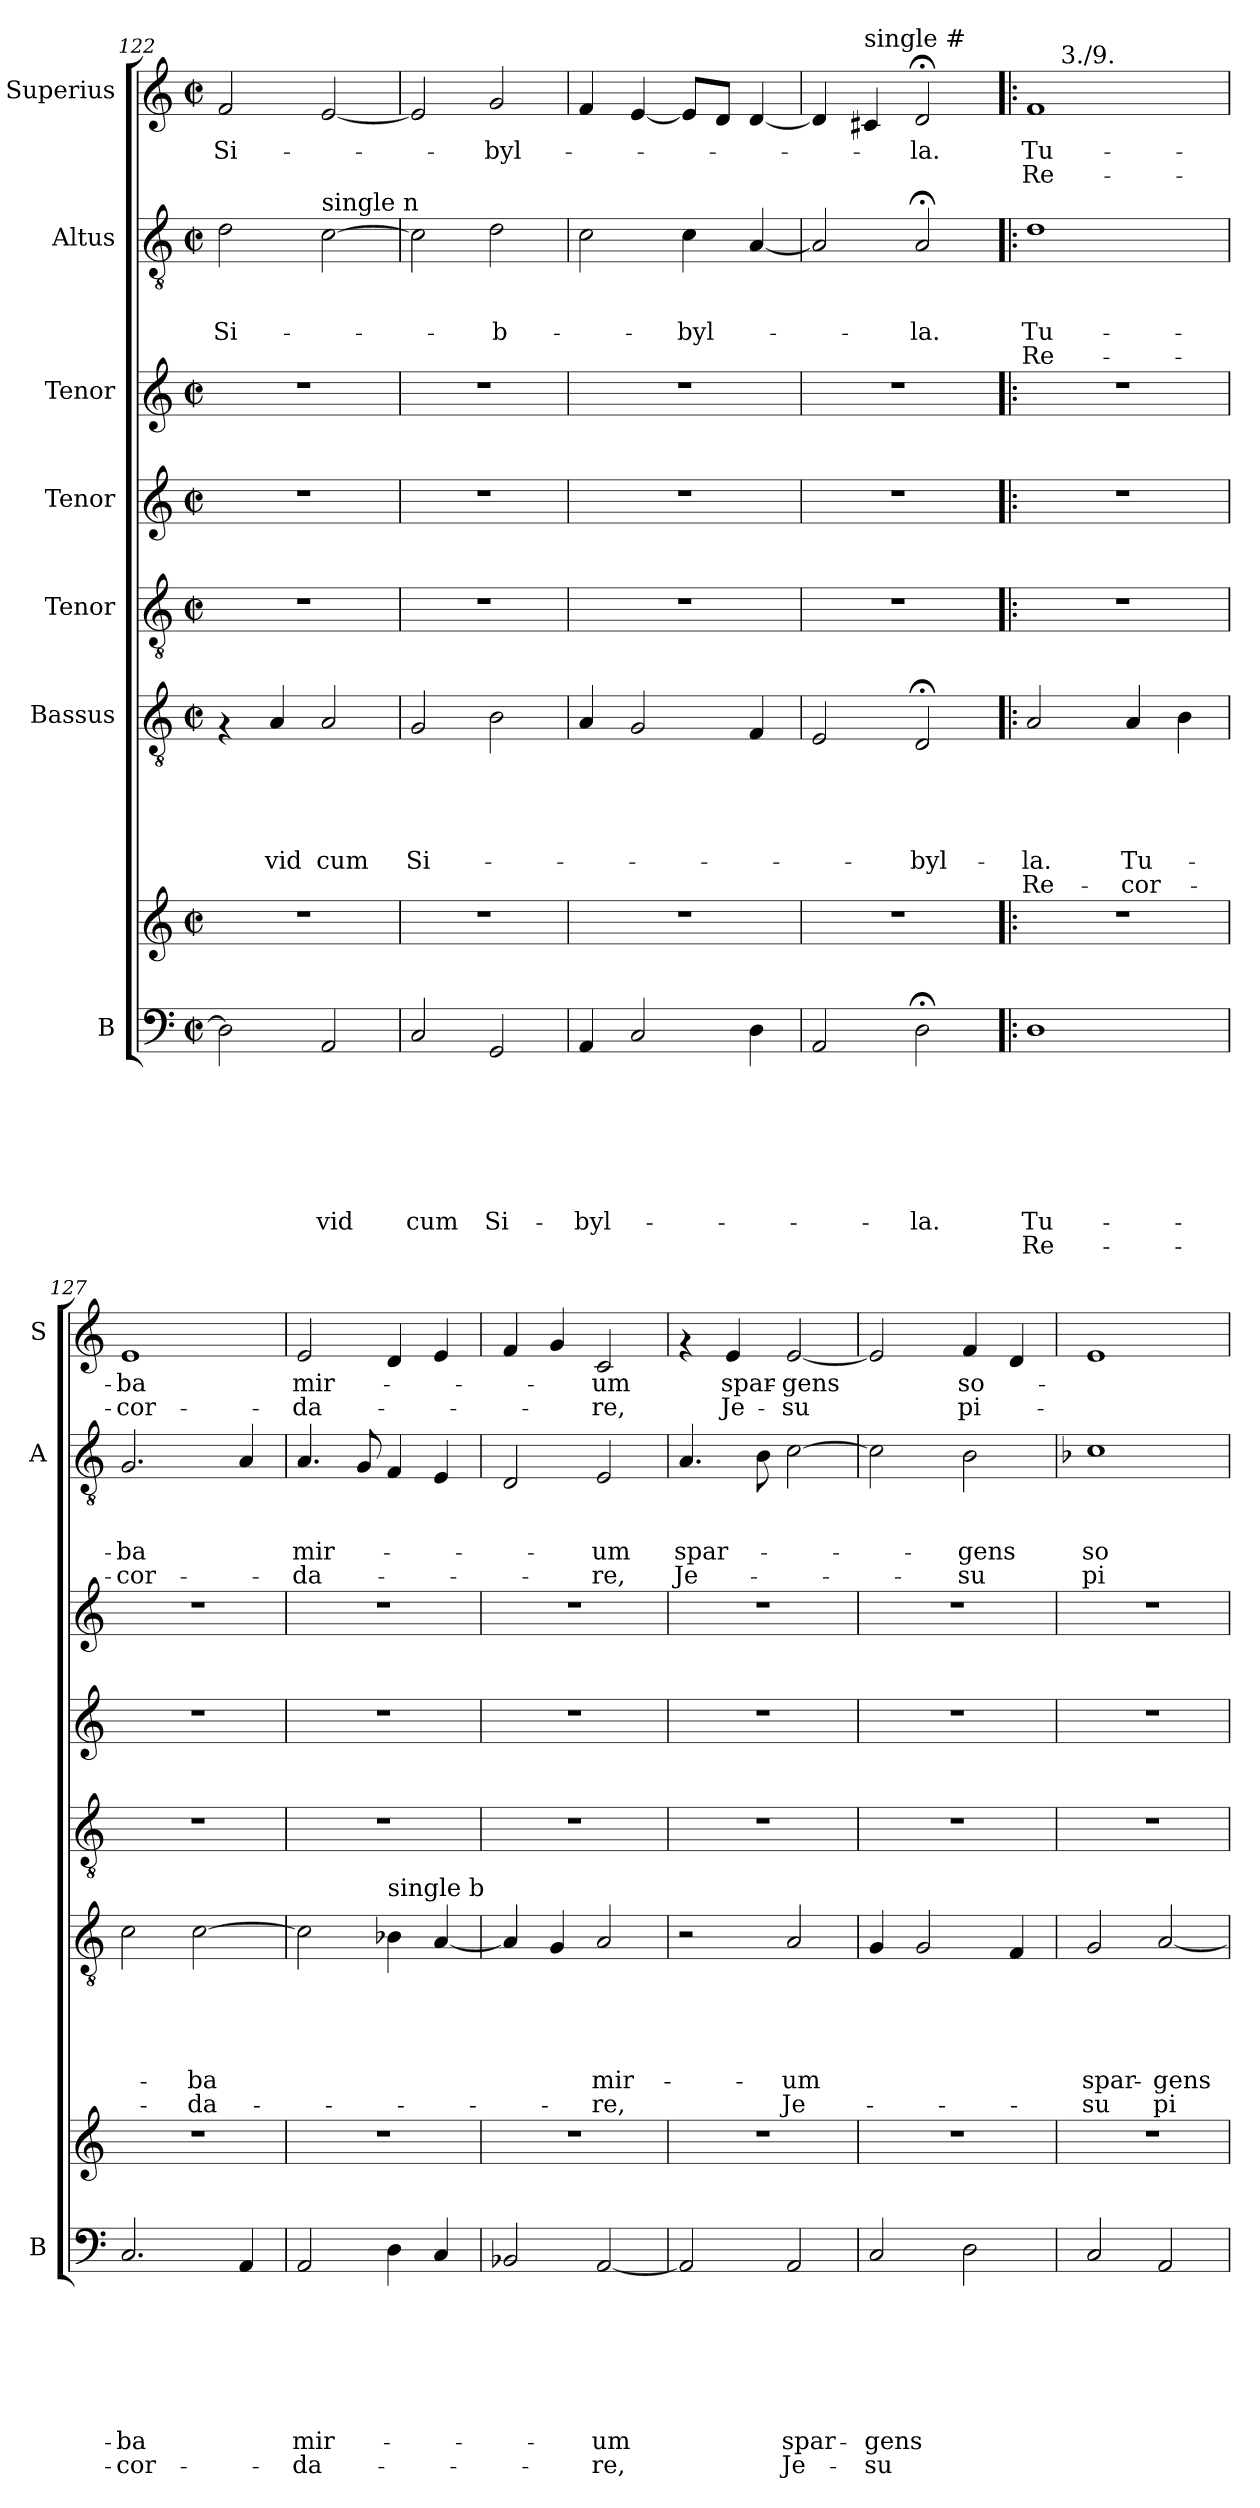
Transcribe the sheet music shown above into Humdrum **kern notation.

**kern	**text	**text	**text	**text	**text	**text	**text	**text	**kern	**kern	**text	**text	**text	**text	**text	**text	**kern	**kern	**kern	**kern	**text	**text	**text	**text	**kern	**text	**text
*part8	*part8	*part8	*part8	*part8	*part8	*part8	*part8	*part8	*part7	*part6	*part6	*part6	*part6	*part6	*part6	*part6	*part5	*part4	*part3	*part2	*part2	*part2	*part2	*part2	*part1	*part1	*part1
*staff8	*staff8	*staff8	*staff8	*staff8	*staff8	*staff8	*staff8	*staff8	*staff7	*staff6	*staff6	*staff6	*staff6	*staff6	*staff6	*staff6	*staff5	*staff4	*staff3	*staff2	*staff2	*staff2	*staff2	*staff2	*staff1	*staff1	*staff1
*I"B	*	*	*	*	*	*	*	*	*	*I"Bassus	*	*	*	*	*	*	*I"Tenor	*I"Tenor	*I"Tenor	*I"Altus	*	*	*	*	*I"Superius	*	*
*I'B	*	*	*	*	*	*	*	*	*	*	*	*	*	*	*	*	*	*	*	*I'A	*	*	*	*	*I'S	*	*
*clefF4	*	*	*	*	*	*	*	*	*clefG2	*clefGv2	*	*	*	*	*	*	*clefGv2	*clefG2	*clefG2	*clefGv2	*	*	*	*	*clefG2	*	*
*k[]	*	*	*	*	*	*	*	*	*k[]	*k[]	*	*	*	*	*	*	*k[]	*k[]	*k[]	*k[]	*	*	*	*	*k[]	*	*
*C:	*	*	*	*	*	*	*	*	*C:	*C:	*	*	*	*	*	*	*C:	*C:	*C:	*C:	*	*	*	*	*C:	*	*
*M2/2	*	*	*	*	*	*	*	*	*M2/2	*M2/2	*	*	*	*	*	*	*M2/2	*M2/2	*M2/2	*M2/2	*	*	*	*	*M2/2	*	*
*met(c|)	*	*	*	*	*	*	*	*	*met(c|)	*met(c|)	*	*	*	*	*	*	*met(c|)	*met(c|)	*met(c|)	*met(c|)	*	*	*	*	*met(c|)	*	*
=122	=122	=122	=122	=122	=122	=122	=122	=122	=122	=122	=122	=122	=122	=122	=122	=122	=122	=122	=122	=122	=122	=122	=122	=122	=122	=122	=122
!	!	!	!	!	!	!	!	!	!	!	!	!	!	!	!	!	!	!	!	!	!	!	!LO:LY:b	!	!	!LO:LY:b	!
2D\]	.	.	.	.	.	.	.	.	1r	4rF	.	.	.	.	.	.	1r	1r	1r	2d\	.	.	Si-	.	2f/	Si-	.
!	!	!	!	!	!	!	!	!	!	!	!	!	!	!	!LO:LY:b	!	!	!	!	!	!	!	!	!	!	!	!
.	.	.	.	.	.	.	.	.	.	4A/	.	.	.	.	-vid	.	.	.	.	.	.	.	.	.	.	.	.
!	!	!	!	!	!	!	!	!	!	!	!	!	!	!	!	!	!	!	!	!LO:TX:a:t=single n	!	!	!	!	!	!	!
!	!	!	!	!	!	!	!LO:LY:b	!	!	!	!	!	!	!	!LO:LY:b	!	!	!	!	!	!	!	!	!	!	!	!
2AA/	.	.	.	.	.	.	-vid	.	.	2A/	.	.	.	.	cum	.	.	.	.	[>2c\	.	.	.	.	[<2e/	.	.
=123	=123	=123	=123	=123	=123	=123	=123	=123	=123	=123	=123	=123	=123	=123	=123	=123	=123	=123	=123	=123	=123	=123	=123	=123	=123	=123	=123
!	!	!	!	!	!	!	!LO:LY:b	!	!	!	!	!	!	!	!LO:LY:b	!	!	!	!	!	!	!	!	!	!	!	!
2C/	.	.	.	.	.	.	cum	.	1r	2G/	.	.	.	.	Si-	.	1r	1r	1r	2c\]	.	.	.	.	2e/]	.	.
!	!	!	!	!	!	!	!LO:LY:b	!	!	!	!	!	!	!	!	!	!	!	!	!	!	!	!LO:LY:b	!	!	!LO:LY:b	!
2GG/	.	.	.	.	.	.	Si-	.	.	2B\	.	.	.	.	.	.	.	.	.	2d\	.	.	-b-	.	2g/	-byl-	.
=124	=124	=124	=124	=124	=124	=124	=124	=124	=124	=124	=124	=124	=124	=124	=124	=124	=124	=124	=124	=124	=124	=124	=124	=124	=124	=124	=124
!	!	!	!	!	!	!	!LO:LY:b	!	!	!	!	!	!	!	!	!	!	!	!	!	!	!	!	!	!	!	!
4AA/	.	.	.	.	.	.	-byl-	.	1r	4A/	.	.	.	.	.	.	1r	1r	1r	2c\	.	.	.	.	4f/	.	.
2C/	.	.	.	.	.	.	.	.	.	2G/	.	.	.	.	.	.	.	.	.	.	.	.	.	.	[<4e/	.	.
!	!	!	!	!	!	!	!	!	!	!	!	!	!	!	!	!	!	!	!	!	!	!	!LO:LY:b	!	!	!	!
.	.	.	.	.	.	.	.	.	.	.	.	.	.	.	.	.	.	.	.	4c\	.	.	-byl-	.	8e/L]	.	.
.	.	.	.	.	.	.	.	.	.	.	.	.	.	.	.	.	.	.	.	.	.	.	.	.	8d/J	.	.
4D\	.	.	.	.	.	.	.	.	.	4F/	.	.	.	.	.	.	.	.	.	[<4A/	.	.	.	.	[<4d/	.	.
!!LO:LB:g=z
=125	=125	=125	=125	=125	=125	=125	=125	=125	=125	=125	=125	=125	=125	=125	=125	=125	=125	=125	=125	=125	=125	=125	=125	=125	=125	=125	=125
2AA/	.	.	.	.	.	.	.	.	1r	2E/	.	.	.	.	.	.	1r	1r	1r	2A/]	.	.	.	.	4d/]	.	.
!	!	!	!	!	!	!	!	!	!	!	!	!	!	!	!	!	!	!	!	!	!	!	!	!	!LO:TX:a:t=single #	!	!
.	.	.	.	.	.	.	.	.	.	.	.	.	.	.	.	.	.	.	.	.	.	.	.	.	4c#/	.	.
!	!	!	!	!	!	!	!LO:LY:b	!	!	!	!	!	!	!	!LO:LY:b	!	!	!	!	!	!	!	!LO:LY:b	!	!	!LO:LY:b	!
2D;<\	.	.	.	.	.	.	-la.	.	.	2D;</	.	.	.	.	-byl-	.	.	.	.	2A;</	.	.	-la.	.	2d;</	-la.	.
=126!|:	=126!|:	=126!|:	=126!|:	=126!|:	=126!|:	=126!|:	=126!|:	=126!|:	=126!|:	=126!|:	=126!|:	=126!|:	=126!|:	=126!|:	=126!|:	=126!|:	=126!|:	=126!|:	=126!|:	=126!|:	=126!|:	=126!|:	=126!|:	=126!|:	=126!|:	=126!|:	=126!|:
!	!	!	!	!	!	!	!LO:LY:b	!LO:LY:b	!	!	!	!	!	!	!LO:LY:b	!LO:LY:b	!	!	!	!	!	!	!LO:LY:b	!LO:LY:b	!	!LO:LY:b	!LO:LY:b
*	*	*	*	*	*	*	*	*	*	*	*	*	*	*	*	*	*	*	*	*	*	*	*	*	*^	*	*
1D	.	.	.	.	.	.	Tu-	Re-	1r	2A/	.	.	.	.	-la.	Re-	1r	1r	1r	1d	.	.	Tu-	Re-	1f	8ryy	Tu-	Re-
!	!	!	!	!	!	!	!	!	!	!	!	!	!	!	!	!	!	!	!	!	!	!	!	!	!	!LO:TX:a:t=3./9.	!	!
.	.	.	.	.	.	.	.	.	.	.	.	.	.	.	.	.	.	.	.	.	.	.	.	.	.	2..ryy	.	.
!	!	!	!	!	!	!	!	!	!	!	!	!	!	!	!LO:LY:b	!LO:LY:b	!	!	!	!	!	!	!	!	!	!	!	!
.	.	.	.	.	.	.	.	.	.	4A/	.	.	.	.	Tu-	-cor-	.	.	.	.	.	.	.	.	.	.	.	.
.	.	.	.	.	.	.	.	.	.	4B\	.	.	.	.	.	.	.	.	.	.	.	.	.	.	.	.	.	.
=127	=127	=127	=127	=127	=127	=127	=127	=127	=127	=127	=127	=127	=127	=127	=127	=127	=127	=127	=127	=127	=127	=127	=127	=127	=127	=127	=127	=127
!	!	!	!	!	!	!	!LO:LY:b	!LO:LY:b	!	!	!	!	!	!	!	!	!	!	!	!	!	!	!LO:LY:b	!LO:LY:b	!	!	!LO:LY:b	!LO:LY:b
*	*	*	*	*	*	*	*	*	*	*	*	*	*	*	*	*	*	*	*	*	*	*	*	*	*v	*v	*	*
2.C/	.	.	.	.	.	.	-ba	-cor-	1r	2c\	.	.	.	.	.	.	1r	1r	1r	2.G/	.	.	-ba	-cor-	1e	-ba	-cor-
!	!	!	!	!	!	!	!	!	!	!	!	!	!	!	!LO:LY:b	!LO:LY:b	!	!	!	!	!	!	!	!	!	!	!
.	.	.	.	.	.	.	.	.	.	[>2c\	.	.	.	.	-ba	-da-	.	.	.	.	.	.	.	.	.	.	.
4AA/	.	.	.	.	.	.	.	.	.	.	.	.	.	.	.	.	.	.	.	4A/	.	.	.	.	.	.	.
=128	=128	=128	=128	=128	=128	=128	=128	=128	=128	=128	=128	=128	=128	=128	=128	=128	=128	=128	=128	=128	=128	=128	=128	=128	=128	=128	=128
!	!	!	!	!	!	!	!LO:LY:b	!LO:LY:b	!	!	!	!	!	!	!	!	!	!	!	!	!	!	!LO:LY:b	!LO:LY:b	!	!LO:LY:b	!LO:LY:b
2AA/	.	.	.	.	.	.	mir-	-da-	1r	2c\]	.	.	.	.	.	.	1r	1r	1r	4.A/	.	.	mir-	-da-	2e/	mir-	-da-
.	.	.	.	.	.	.	.	.	.	.	.	.	.	.	.	.	.	.	.	8G/	.	.	.	.	.	.	.
!	!	!	!	!	!	!	!	!	!	!LO:TX:a:t=single b	!	!	!	!	!	!	!	!	!	!	!	!	!	!	!	!	!
4D\	.	.	.	.	.	.	.	.	.	4B-\	.	.	.	.	.	.	.	.	.	4F/	.	.	.	.	4d/	.	.
4C/	.	.	.	.	.	.	.	.	.	[<4A/	.	.	.	.	.	.	.	.	.	4E/	.	.	.	.	4e/	.	.
=129	=129	=129	=129	=129	=129	=129	=129	=129	=129	=129	=129	=129	=129	=129	=129	=129	=129	=129	=129	=129	=129	=129	=129	=129	=129	=129	=129
2BB-X/	.	.	.	.	.	.	.	.	1r	4A/]	.	.	.	.	.	.	1r	1r	1r	2D/	.	.	.	.	4f/	.	.
.	.	.	.	.	.	.	.	.	.	4G/	.	.	.	.	.	.	.	.	.	.	.	.	.	.	4g/	.	.
!	!	!	!	!	!	!	!LO:LY:b	!LO:LY:b	!	!	!	!	!	!	!LO:LY:b	!LO:LY:b	!	!	!	!	!	!	!LO:LY:b	!LO:LY:b	!	!LO:LY:b	!LO:LY:b
[<2AA/	.	.	.	.	.	.	-um	-re,	.	2A/	.	.	.	.	mir-	-re,	.	.	.	2E/	.	.	-um	-re,	2c/	-um	-re,
=130	=130	=130	=130	=130	=130	=130	=130	=130	=130	=130	=130	=130	=130	=130	=130	=130	=130	=130	=130	=130	=130	=130	=130	=130	=130	=130	=130
!	!	!	!	!	!	!	!	!	!	!	!	!	!	!	!	!	!	!	!	!	!	!	!LO:LY:b	!LO:LY:b	!	!	!
2AA/]	.	.	.	.	.	.	.	.	1r	2r	.	.	.	.	.	.	1r	1r	1r	4.A/	.	.	spar-	Je-	4rf	.	.
!	!	!	!	!	!	!	!	!	!	!	!	!	!	!	!	!	!	!	!	!	!	!	!	!	!	!LO:LY:b	!LO:LY:b
.	.	.	.	.	.	.	.	.	.	.	.	.	.	.	.	.	.	.	.	.	.	.	.	.	4e/	spar-	Je-
.	.	.	.	.	.	.	.	.	.	.	.	.	.	.	.	.	.	.	.	8B\	.	.	.	.	.	.	.
!	!	!	!	!	!	!	!LO:LY:b	!LO:LY:b	!	!	!	!	!	!	!LO:LY:b	!LO:LY:b	!	!	!	!	!	!	!	!	!	!LO:LY:b	!LO:LY:b
2AA/	.	.	.	.	.	.	spar-	Je-	.	2A/	.	.	.	.	-um	Je-	.	.	.	[>2c\	.	.	.	.	[<2e/	-gens	-su
=131	=131	=131	=131	=131	=131	=131	=131	=131	=131	=131	=131	=131	=131	=131	=131	=131	=131	=131	=131	=131	=131	=131	=131	=131	=131	=131	=131
!	!	!	!	!	!	!	!LO:LY:b	!LO:LY:b	!	!	!	!	!	!	!	!	!	!	!	!	!	!	!	!	!	!	!
2C/	.	.	.	.	.	.	-gens	-su	1r	4G/	.	.	.	.	.	.	1r	1r	1r	2c\]	.	.	.	.	2e/]	.	.
.	.	.	.	.	.	.	.	.	.	2G/	.	.	.	.	.	.	.	.	.	.	.	.	.	.	.	.	.
!	!	!	!	!	!	!	!	!	!	!	!	!	!	!	!	!	!	!	!	!	!	!	!LO:LY:b	!LO:LY:b	!	!LO:LY:b	!LO:LY:b
2D\	.	.	.	.	.	.	.	.	.	.	.	.	.	.	.	.	.	.	.	2B\	.	.	-gens	-su	4f/	so-	pi-
.	.	.	.	.	.	.	.	.	.	4F/	.	.	.	.	.	.	.	.	.	.	.	.	.	.	4d/	.	.
=132	=132	=132	=132	=132	=132	=132	=132	=132	=132	=132	=132	=132	=132	=132	=132	=132	=132	=132	=132	=132	=132	=132	=132	=132	=132	=132	=132
*	*	*	*	*	*	*	*	*	*	*	*	*	*	*	*	*	*	*	*	*k[b-]	*	*	*	*	*	*	*
*	*	*	*	*	*	*	*	*	*	*	*	*	*	*	*	*	*	*	*	*F:	*	*	*	*	*	*	*
!	!	!	!	!	!	!	!	!	!	!	!	!	!	!	!LO:LY:b	!LO:LY:b	!	!	!	!	!	!	!LO:LY:b	!LO:LY:b	!	!	!
2C/	.	.	.	.	.	.	.	.	1r	2G/	.	.	.	.	spar-	-su	1r	1r	1r	1c	.	.	so-	pi-	1e	.	.
!	!	!	!	!	!	!	!	!	!	!	!	!	!	!	!LO:LY:b	!LO:LY:b	!	!	!	!	!	!	!	!	!	!	!
2AA/	.	.	.	.	.	.	.	.	.	[<2A/	.	.	.	.	-gens	pi-	.	.	.	.	.	.	.	.	.	.	.
=	=	=	=	=	=	=	=	=	=	=	=	=	=	=	=	=	=	=	=	=	=	=	=	=	=	=	=
*-	*-	*-	*-	*-	*-	*-	*-	*-	*-	*-	*-	*-	*-	*-	*-	*-	*-	*-	*-	*-	*-	*-	*-	*-	*-	*-	*-
